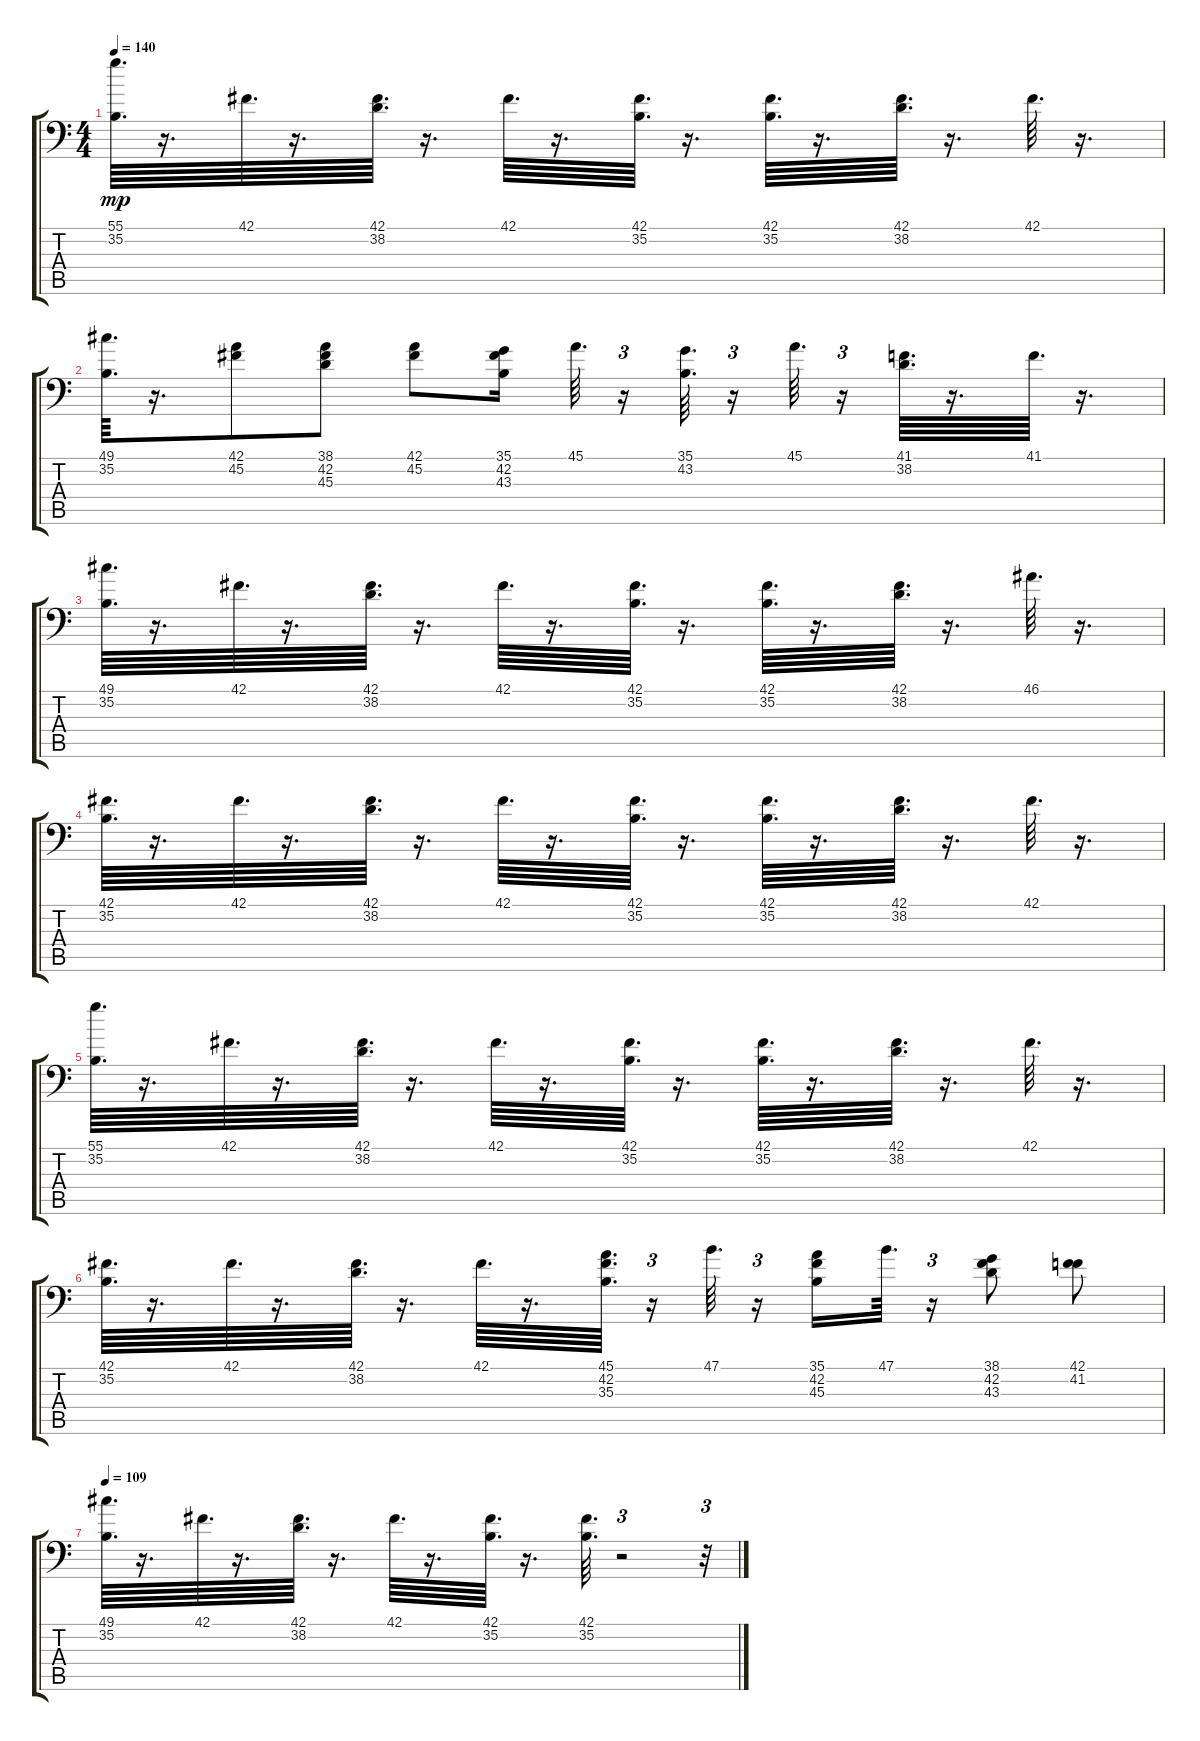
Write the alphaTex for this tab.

\track "" {instrument acousticgrandpiano}
\staff {score tabs}
\tuning (C-1 C-1 C-1 C-1 C-1 C-1) {hide}
\ts (4 4)
\tempo 140
\clef f4
\ks c
(55.1 35.2).64{d dy mp} r.16{d} 42.1.64{d} r.16{d} (42.1 38.2).64{d} r.16{d} 42.1.64{d} r.16{d} (42.1 35.2).64{d} r.16{d} (42.1 35.2).64{d} r.16{d} (42.1 38.2).64{d} r.16{d} 42.1.64{d} r.16{d} |
(49.1 35.2).64{d} r.16{d} (42.1 45.2).8 (38.1 42.2 45.3).8 (42.1 45.2).8 (35.1 42.2 43.3).16 45.1.64{d} r.16{tu (3 2)} (35.1 43.2).64{d} r.16{tu (3 2)} 45.1.64{d} r.16{tu (3 2)} (41.1 38.2).64{d} r.16{d} 41.1.64{d} r.16{d} |
(49.1 35.2).64{d} r.16{d} 42.1.64{d} r.16{d} (42.1 38.2).64{d} r.16{d} 42.1.64{d} r.16{d} (42.1 35.2).64{d} r.16{d} (42.1 35.2).64{d} r.16{d} (42.1 38.2).64{d} r.16{d} 46.1.64{d} r.16{d} |
(42.1 35.2).64{d} r.16{d} 42.1.64{d} r.16{d} (42.1 38.2).64{d} r.16{d} 42.1.64{d} r.16{d} (42.1 35.2).64{d} r.16{d} (42.1 35.2).64{d} r.16{d} (42.1 38.2).64{d} r.16{d} 42.1.64{d} r.16{d} |
(55.1 35.2).64{d} r.16{d} 42.1.64{d} r.16{d} (42.1 38.2).64{d} r.16{d} 42.1.64{d} r.16{d} (42.1 35.2).64{d} r.16{d} (42.1 35.2).64{d} r.16{d} (42.1 38.2).64{d} r.16{d} 42.1.64{d} r.16{d} |
(42.1 35.2).64{d} r.16{d} 42.1.64{d} r.16{d} (42.1 38.2).64{d} r.16{d} 42.1.64{d} r.16{d} (45.1 42.2 35.3).64{d} r.16{tu (3 2)} 47.1.64{d} r.16{tu (3 2)} (35.1 42.2 45.3).16 47.1.64{d} r.16{tu (3 2)} (38.1 42.2 43.3).8 (42.1 41.2).8 |
\tempo 109
(49.1 35.2).64{d} r.16{d} 42.1.64{d} r.16{d} (42.1 38.2).64{d} r.16{d} 42.1.64{d} r.16{d} (42.1 35.2).64{d} r.16{d} (42.1 35.2).64{d} r.2{tu (3 2)} r.32{tu (3 2)}
